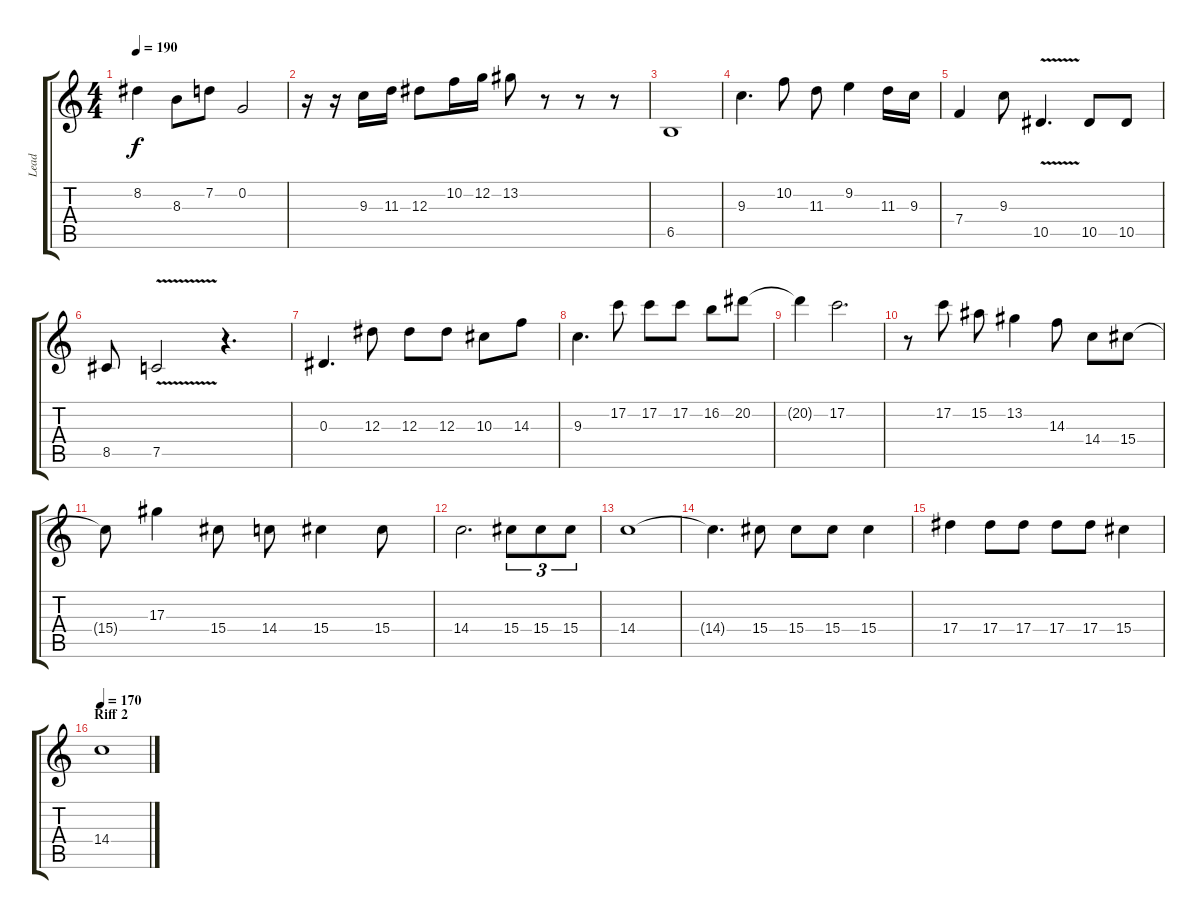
\track ("Lead" "Lead") {instrument overdrivenguitar}
\staff {score tabs}
\tuning (C4 G3 Eb3 Bb2 F2 C2) {hide}
\ts (4 4)
\tempo 190
\clef g2
\ks c
8.2.4{dy f} 8.3.8 7.2.8 0.2.2 |
r.16 r.16 9.3.16 11.3.16 12.3.8 10.2.16 12.2.16 13.2.8 r.8 r.8 r.8 |
6.5.1 |
9.3.4{d} 10.2.8 11.3.8 9.2.4 11.3.16 9.3.16 |
7.4.4 9.3.8 10.5{v}.4{d} 10.5.8 10.5.8 |
8.5.8 7.5{v}.2 r.4{d} |
0.3.4{d} 12.3.8 12.3.8 12.3.8 10.3.8 14.3.8 |
9.3.4{d} 17.2.8 17.2.8 17.2.8 16.2.8 20.2.8 |
20.2{t}.4 17.2.2{d} |
r.8 17.2.8 15.2.8 13.2.4 14.3.8 14.4.8 15.4.8 |
15.4{t}.8 17.3.4 15.4.8 14.4.8 15.4.4 15.4.8 |
14.4.2{d} 15.4.8{tu (3 2)} 15.4.8{tu (3 2)} 15.4.8{tu (3 2)} |
14.4.1 |
14.4{t}.4{d} 15.4.8 15.4.8 15.4.8 15.4.4 |
17.4.4 17.4.8 17.4.8 17.4.8 17.4.8 15.4.4 |
\section ("" "Riff 2")
\tempo 170
14.4.1
